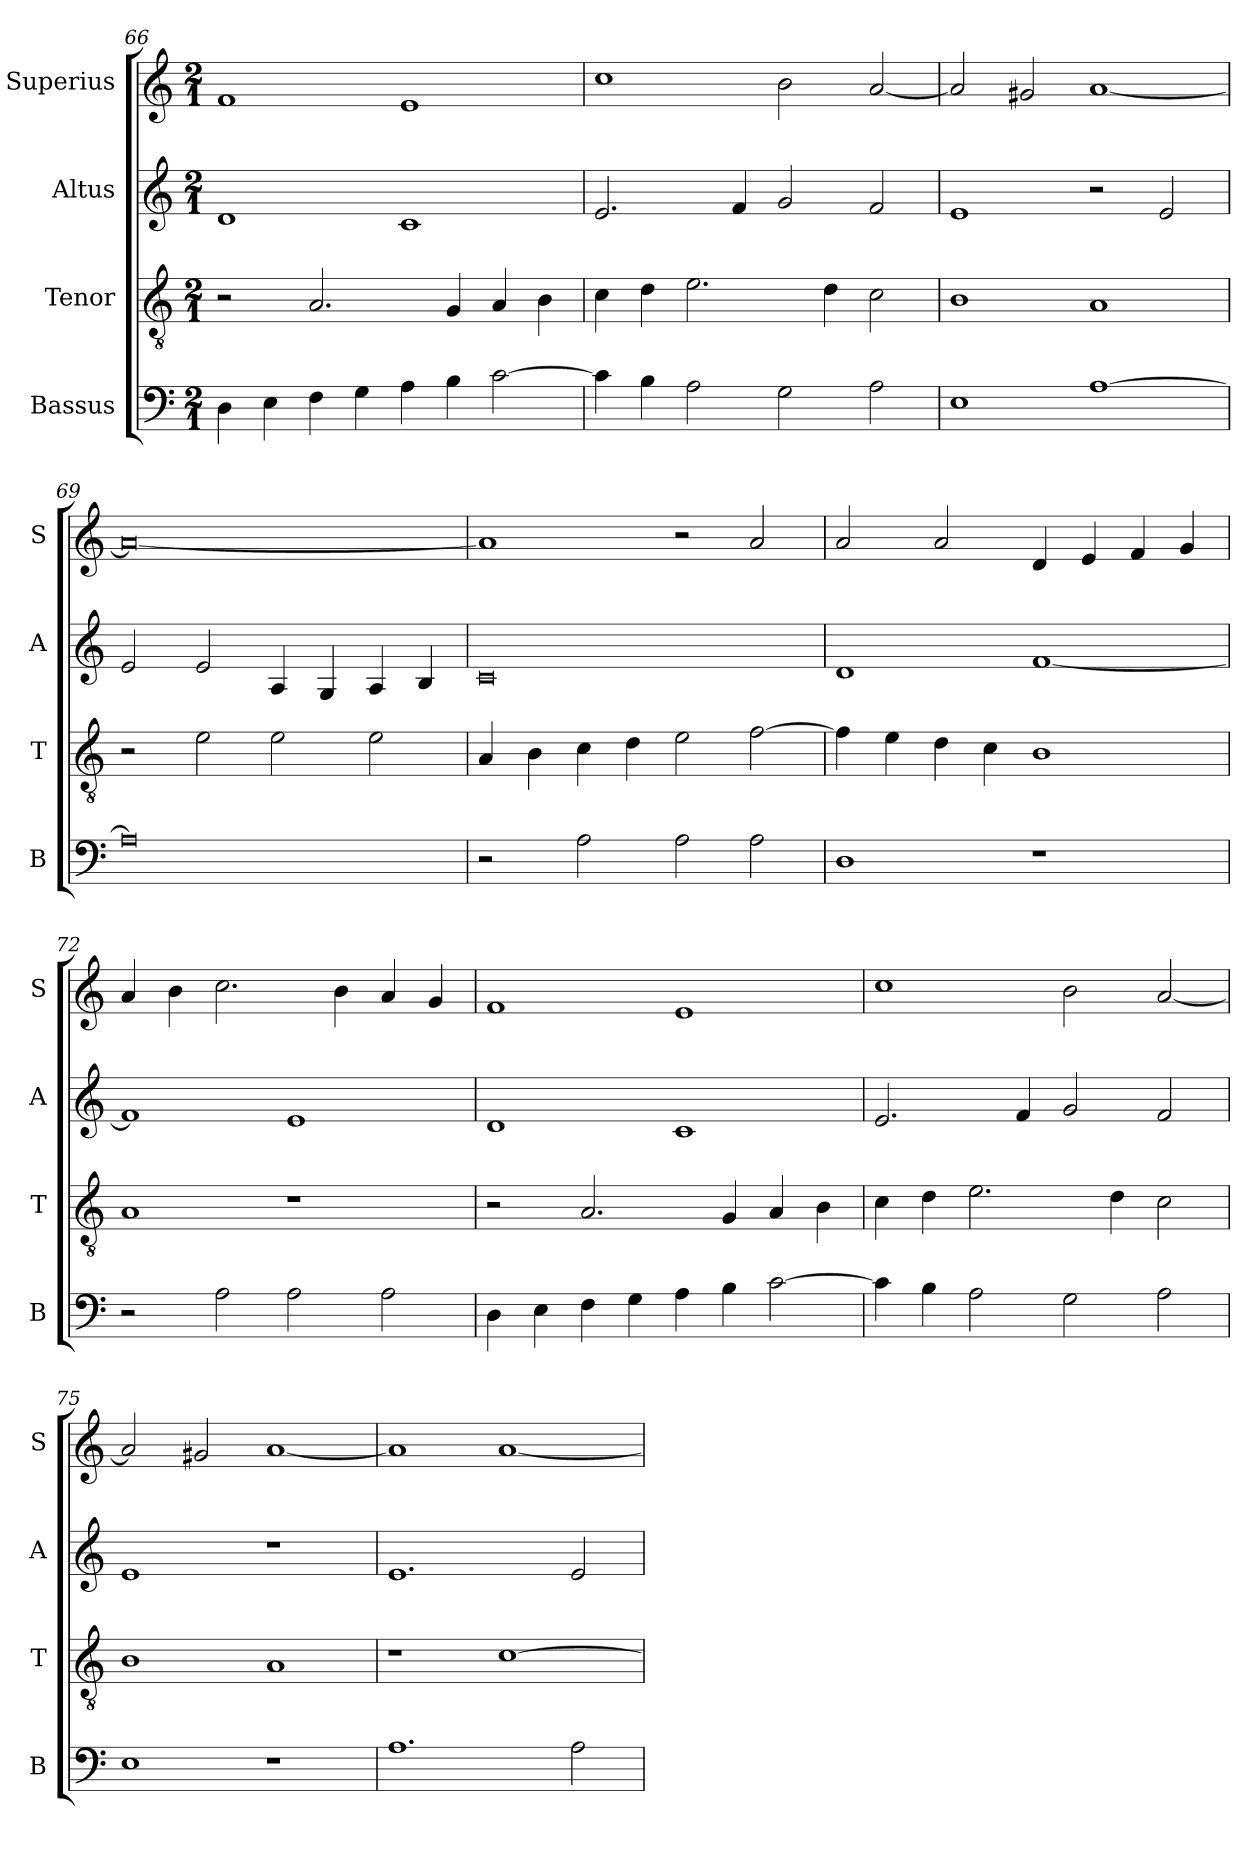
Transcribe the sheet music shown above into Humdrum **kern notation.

**kern	**kern	**kern	**kern
*part4	*part3	*part2	*part1
*staff4	*staff3	*staff2	*staff1
*I"Bassus	*I"Tenor	*I"Altus	*I"Superius
*I'B	*I'T	*I'A	*I'S
*clefF4	*clefGv2	*clefG2	*clefG2
*k[]	*k[]	*k[]	*k[]
*C:	*C:	*C:	*C:
*M2/1	*M2/1	*M2/1	*M2/1
=66	=66	=66	=66
4D	2r	1d	1f
4E	.	.	.
4F	2.A	.	.
4G	.	.	.
4A	.	1c	1e
4B	4G	.	.
[2c	4A	.	.
.	4B	.	.
=67	=67	=67	=67
4c]	4c	2.e	1cc
4B	4d	.	.
2A	2.e	.	.
.	.	4f	.
2G	.	2g	2b
.	4d	.	.
2A	2c	2f	[2a
=68	=68	=68	=68
1E	1B	1e	2a]
.	.	.	2g#X
[1A	1A	2r	[1a
.	.	2e	.
=69	=69	=69	=69
0A]	2r	2e	0a_
.	2e	2e	.
.	2e	4A	.
.	.	4G	.
.	2e	4A	.
.	.	4B	.
=70	=70	=70	=70
2r	4A	0c	1a]
.	4B	.	.
2A	4c	.	.
.	4d	.	.
2A	2e	.	2r
2A	[2f	.	2a
=71	=71	=71	=71
1D	4f]	1d	2a
.	4e	.	.
.	4d	.	2a
.	4c	.	.
1r	1B	[1f	4d
.	.	.	4e
.	.	.	4f
.	.	.	4g
=72	=72	=72	=72
2r	1A	1f]	4a
.	.	.	4b
2A	.	.	2.cc
2A	1r	1e	.
.	.	.	4b
2A	.	.	4a
.	.	.	4g
=73	=73	=73	=73
4D	2r	1d	1f
4E	.	.	.
4F	2.A	.	.
4G	.	.	.
4A	.	1c	1e
4B	4G	.	.
[2c	4A	.	.
.	4B	.	.
=74	=74	=74	=74
4c]	4c	2.e	1cc
4B	4d	.	.
2A	2.e	.	.
.	.	4f	.
2G	.	2g	2b
.	4d	.	.
2A	2c	2f	[2a
=75	=75	=75	=75
1E	1B	1e	2a]
.	.	.	2g#X
1r	1A	1r	[1a
=76	=76	=76	=76
1.A	1r	1.e	1a]
.	[1c	.	[1a
2A	.	2e	.
=	=	=	=
*-	*-	*-	*-
